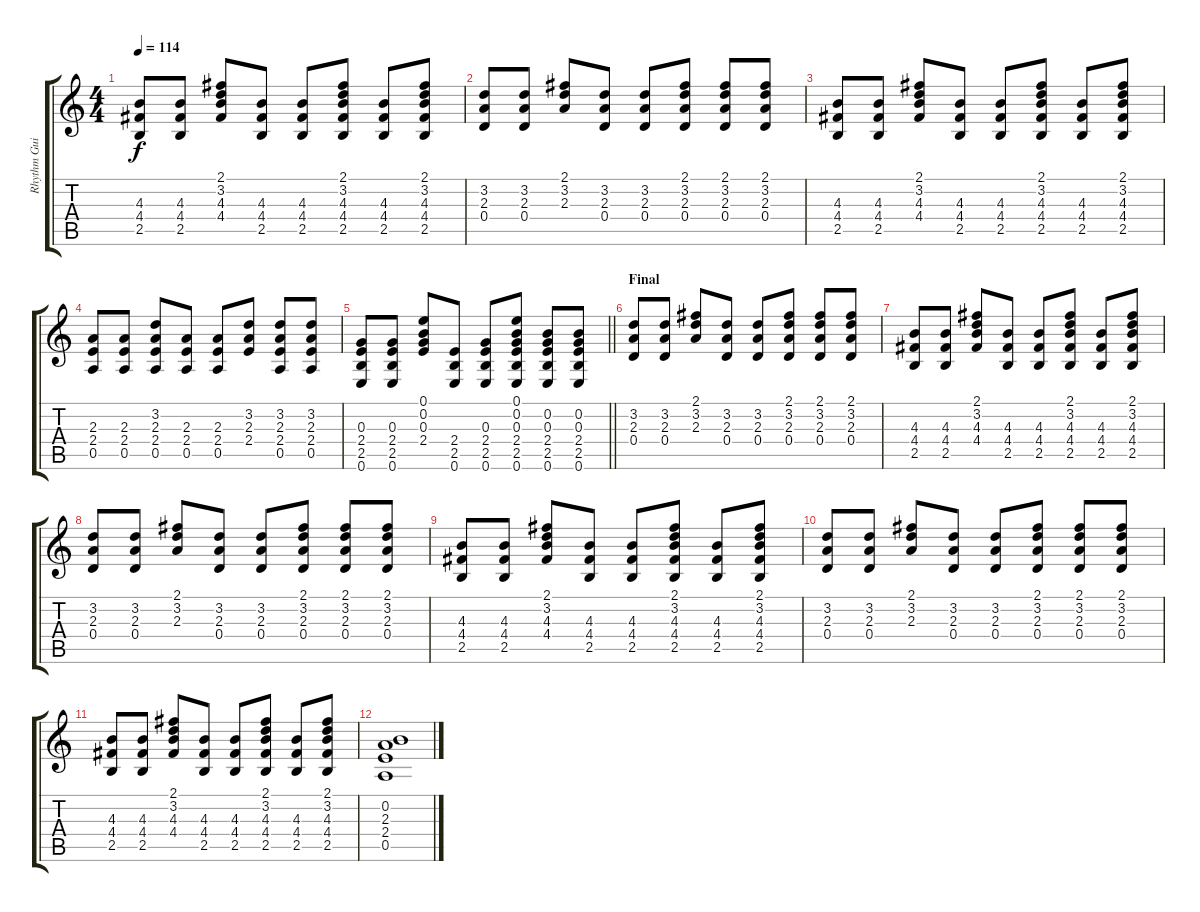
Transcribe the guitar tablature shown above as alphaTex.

\track ("Rhythm Guitar 2 (Billy Corgan)" "Rhythm Gui") {instrument acousticguitarsteel}
\staff {score tabs}
\tuning (E4 B3 G3 D3 A2 E2) {hide}
\ts (4 4)
\tempo 114
\clef g2
\ks c
(4.3 4.4 2.5).8{dy f} (4.3 4.4 2.5).8 (2.1 3.2 4.3 4.4).8 (4.3 4.4 2.5).8 (4.3 4.4 2.5).8 (2.1 3.2 4.3 4.4 2.5).8 (4.3 4.4 2.5).8 (2.1 3.2 4.3 4.4 2.5).8 |
(3.2 2.3 0.4).8 (3.2 2.3 0.4).8 (2.1 3.2 2.3).8 (3.2 2.3 0.4).8 (3.2 2.3 0.4).8 (2.1 3.2 2.3 0.4).8 (2.1 3.2 2.3 0.4).8 (2.1 3.2 2.3 0.4).8 |
(4.3 4.4 2.5).8 (4.3 4.4 2.5).8 (2.1 3.2 4.3 4.4).8 (4.3 4.4 2.5).8 (4.3 4.4 2.5).8 (2.1 3.2 4.3 4.4 2.5).8 (4.3 4.4 2.5).8 (2.1 3.2 4.3 4.4 2.5).8 |
(2.3 2.4 0.5).8 (2.3 2.4 0.5).8 (3.2 2.3 2.4 0.5).8 (2.3 2.4 0.5).8 (2.3 2.4 0.5).8 (3.2 2.3 2.4).8 (3.2 2.3 2.4 0.5).8 (3.2 2.3 2.4 0.5).8 |
\barLineRight lightlight
(0.3 2.4 2.5 0.6).8 (0.3 2.4 2.5 0.6).8 (0.1 0.2 0.3 2.4).8 (2.4 2.5 0.6).8 (0.3 2.4 2.5 0.6).8 (0.1 0.2 0.3 2.4 2.5 0.6).8 (0.2 0.3 2.4 2.5 0.6).8 (0.2 0.3 2.4 2.5 0.6).8 |
\section ("" "Final")
(3.2 2.3 0.4).8{instrument acousticguitarsteel} (3.2 2.3 0.4).8 (2.1 3.2 2.3).8 (3.2 2.3 0.4).8 (3.2 2.3 0.4).8 (2.1 3.2 2.3 0.4).8 (2.1 3.2 2.3 0.4).8 (2.1 3.2 2.3 0.4).8 |
(4.3 4.4 2.5).8 (4.3 4.4 2.5).8 (2.1 3.2 4.3 4.4).8 (4.3 4.4 2.5).8 (4.3 4.4 2.5).8 (2.1 3.2 4.3 4.4 2.5).8 (4.3 4.4 2.5).8 (2.1 3.2 4.3 4.4 2.5).8 |
(3.2 2.3 0.4).8 (3.2 2.3 0.4).8 (2.1 3.2 2.3).8 (3.2 2.3 0.4).8 (3.2 2.3 0.4).8 (2.1 3.2 2.3 0.4).8 (2.1 3.2 2.3 0.4).8 (2.1 3.2 2.3 0.4).8 |
(4.3 4.4 2.5).8 (4.3 4.4 2.5).8 (2.1 3.2 4.3 4.4).8 (4.3 4.4 2.5).8 (4.3 4.4 2.5).8 (2.1 3.2 4.3 4.4 2.5).8 (4.3 4.4 2.5).8 (2.1 3.2 4.3 4.4 2.5).8 |
(3.2 2.3 0.4).8 (3.2 2.3 0.4).8 (2.1 3.2 2.3).8 (3.2 2.3 0.4).8 (3.2 2.3 0.4).8 (2.1 3.2 2.3 0.4).8 (2.1 3.2 2.3 0.4).8 (2.1 3.2 2.3 0.4).8 |
(4.3 4.4 2.5).8 (4.3 4.4 2.5).8 (2.1 3.2 4.3 4.4).8 (4.3 4.4 2.5).8 (4.3 4.4 2.5).8 (2.1 3.2 4.3 4.4 2.5).8 (4.3 4.4 2.5).8 (2.1 3.2 4.3 4.4 2.5).8 |
(0.2 2.3 2.4 0.5).1
